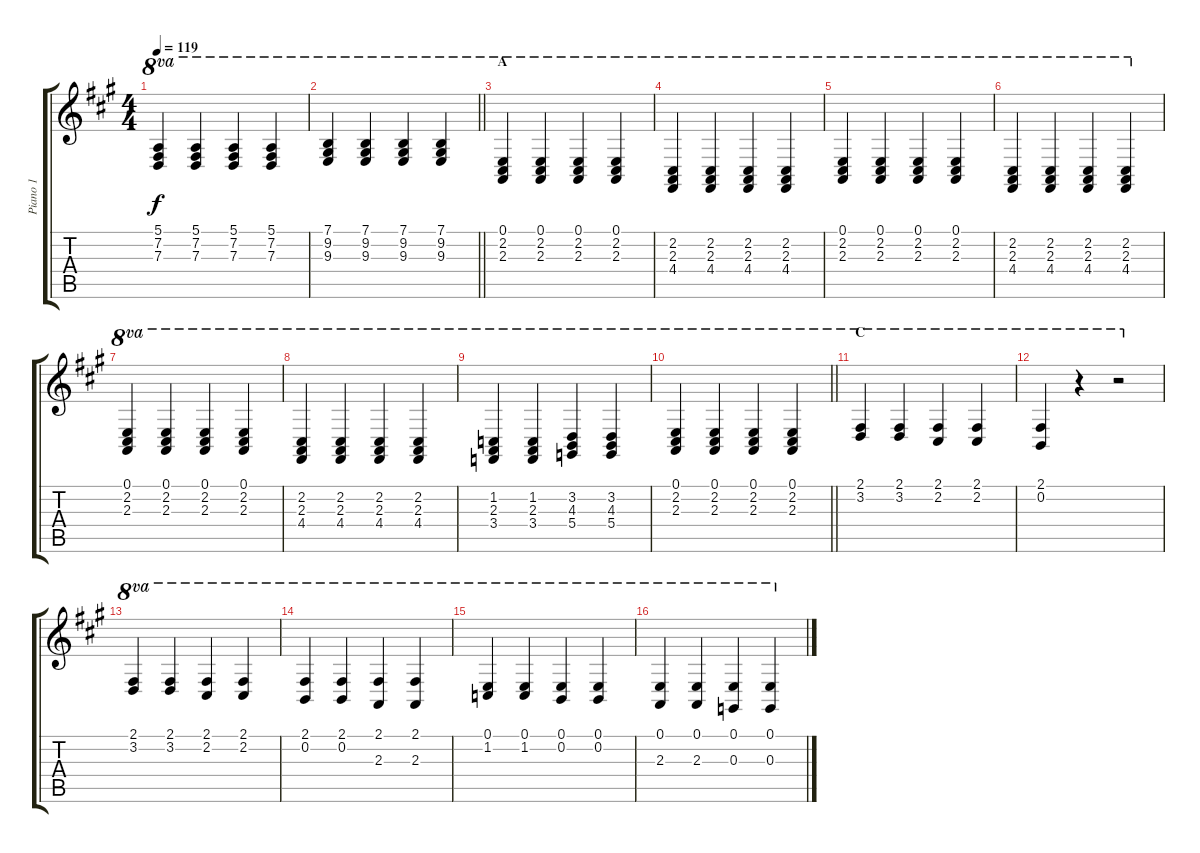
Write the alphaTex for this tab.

\track ("Piano 1" "Piano 1") {instrument electricgrandpiano}
\staff {score tabs}
\tuning (E4 B3 G3 D3 A2 E2) {hide}
\ts (4 4)
\tempo 119
\clef g2
\ks a
(5.1 7.2 7.3).4{ot 8va dy f} (5.1 7.2 7.3).4{ot 8va} (5.1 7.2 7.3).4{ot 8va} (5.1 7.2 7.3).4{ot 8va} |
\barLineRight lightlight
(7.1 9.2 9.3).4{ot 8va} (7.1 9.2 9.3).4{ot 8va} (7.1 9.2 9.3).4{ot 8va} (7.1 9.2 9.3).4{ot 8va} |
\section ("" "A")
(0.1 2.2 2.3).4{ot 8va} (0.1 2.2 2.3).4{ot 8va} (0.1 2.2 2.3).4{ot 8va} (0.1 2.2 2.3).4{ot 8va} |
(2.2 2.3 4.4).4{ot 8va} (2.2 2.3 4.4).4{ot 8va} (2.2 2.3 4.4).4{ot 8va} (2.2 2.3 4.4).4{ot 8va} |
(0.1 2.2 2.3).4{ot 8va} (0.1 2.2 2.3).4{ot 8va} (0.1 2.2 2.3).4{ot 8va} (0.1 2.2 2.3).4{ot 8va} |
(2.2 2.3 4.4).4{ot 8va} (2.2 2.3 4.4).4{ot 8va} (2.2 2.3 4.4).4{ot 8va} (2.2 2.3 4.4).4{ot 8va} |
(0.1 2.2 2.3).4{ot 8va} (0.1 2.2 2.3).4{ot 8va} (0.1 2.2 2.3).4{ot 8va} (0.1 2.2 2.3).4{ot 8va} |
(2.2 2.3 4.4).4{ot 8va} (2.2 2.3 4.4).4{ot 8va} (2.2 2.3 4.4).4{ot 8va} (2.2 2.3 4.4).4{ot 8va} |
(1.2 2.3 3.4).4{ot 8va} (1.2 2.3 3.4).4{ot 8va} (3.2 4.3 5.4).4{ot 8va} (3.2 4.3 5.4).4{ot 8va} |
\barLineRight lightlight
(0.1 2.2 2.3).4{ot 8va} (0.1 2.2 2.3).4{ot 8va} (0.1 2.2 2.3).4{ot 8va} (0.1 2.2 2.3).4{ot 8va} |
\section ("" "C")
(2.1 3.2).4{ot 8va} (2.1 3.2).4{ot 8va} (2.1 2.2).4{ot 8va} (2.1 2.2).4{ot 8va} |
(2.1 0.2).4{ot 8va} r.4{ot 8va} r.2{ot 8va} |
(2.1 3.2).4{ot 8va} (2.1 3.2).4{ot 8va} (2.1 2.2).4{ot 8va} (2.1 2.2).4{ot 8va} |
(2.1 0.2).4{ot 8va} (2.1 0.2).4{ot 8va} (2.1 2.3).4{ot 8va} (2.1 2.3).4{ot 8va} |
(0.1 1.2).4{ot 8va} (0.1 1.2).4{ot 8va} (0.1 0.2).4{ot 8va} (0.1 0.2).4{ot 8va} |
(0.1 2.3).4{ot 8va} (0.1 2.3).4{ot 8va} (0.1 0.3).4{ot 8va} (0.1 0.3).4{ot 8va}
